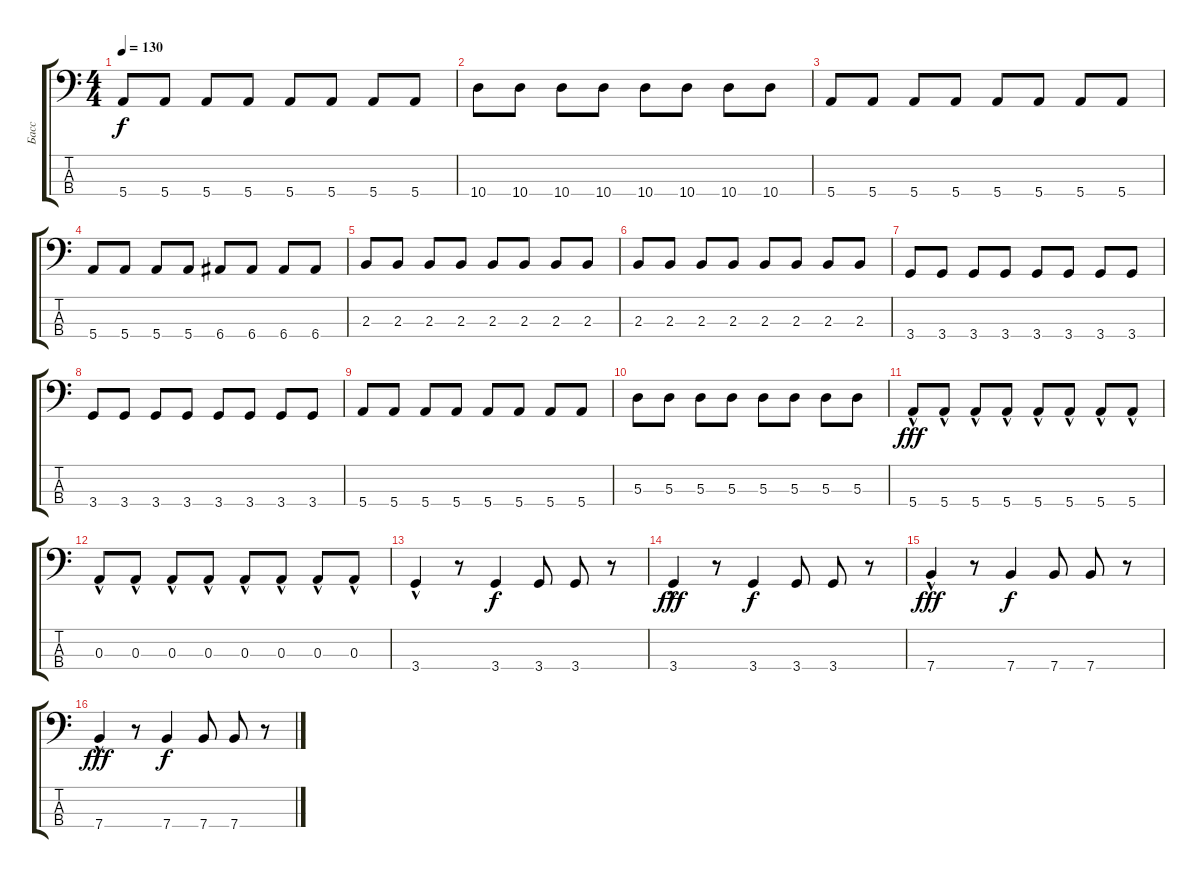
\track ("Басс" "Басс") {instrument electricbasspick}
\staff {score tabs}
\tuning (G2 D2 A1 E1) {hide}
\ts (4 4)
\tempo 130
\clef f4
\ks c
5.4.8{dy f} 5.4.8 5.4.8 5.4.8 5.4.8 5.4.8 5.4.8 5.4.8 |
10.4.8 10.4.8 10.4.8 10.4.8 10.4.8 10.4.8 10.4.8 10.4.8 |
5.4.8 5.4.8 5.4.8 5.4.8 5.4.8 5.4.8 5.4.8 5.4.8 |
5.4.8 5.4.8 5.4.8 5.4.8 6.4.8 6.4.8 6.4.8 6.4.8 |
2.3.8 2.3.8 2.3.8 2.3.8 2.3.8 2.3.8 2.3.8 2.3.8 |
2.3.8 2.3.8 2.3.8 2.3.8 2.3.8 2.3.8 2.3.8 2.3.8 |
3.4.8 3.4.8 3.4.8 3.4.8 3.4.8 3.4.8 3.4.8 3.4.8 |
3.4.8 3.4.8 3.4.8 3.4.8 3.4.8 3.4.8 3.4.8 3.4.8 |
5.4.8 5.4.8 5.4.8 5.4.8 5.4.8 5.4.8 5.4.8 5.4.8 |
5.3.8 5.3.8 5.3.8 5.3.8 5.3.8 5.3.8 5.3.8 5.3.8 |
5.4{hac}.8{dy fff} 5.4{hac}.8 5.4{hac}.8 5.4{hac}.8 5.4{hac}.8 5.4{hac}.8 5.4{hac}.8 5.4{hac}.8 |
0.3{hac}.8 0.3{hac}.8 0.3{hac}.8 0.3{hac}.8 0.3{hac}.8 0.3{hac}.8 0.3{hac}.8 0.3{hac}.8 |
3.4{hac}.4 r.8 3.4.4{dy f} 3.4.8 3.4.8 r.8 |
3.4{hac}.4{dy fff} r.8 3.4.4{dy f} 3.4.8 3.4.8 r.8 |
7.4{hac}.4{dy fff} r.8 7.4.4{dy f} 7.4.8 7.4.8 r.8 |
7.4{hac}.4{dy fff} r.8 7.4.4{dy f} 7.4.8 7.4.8 r.8
